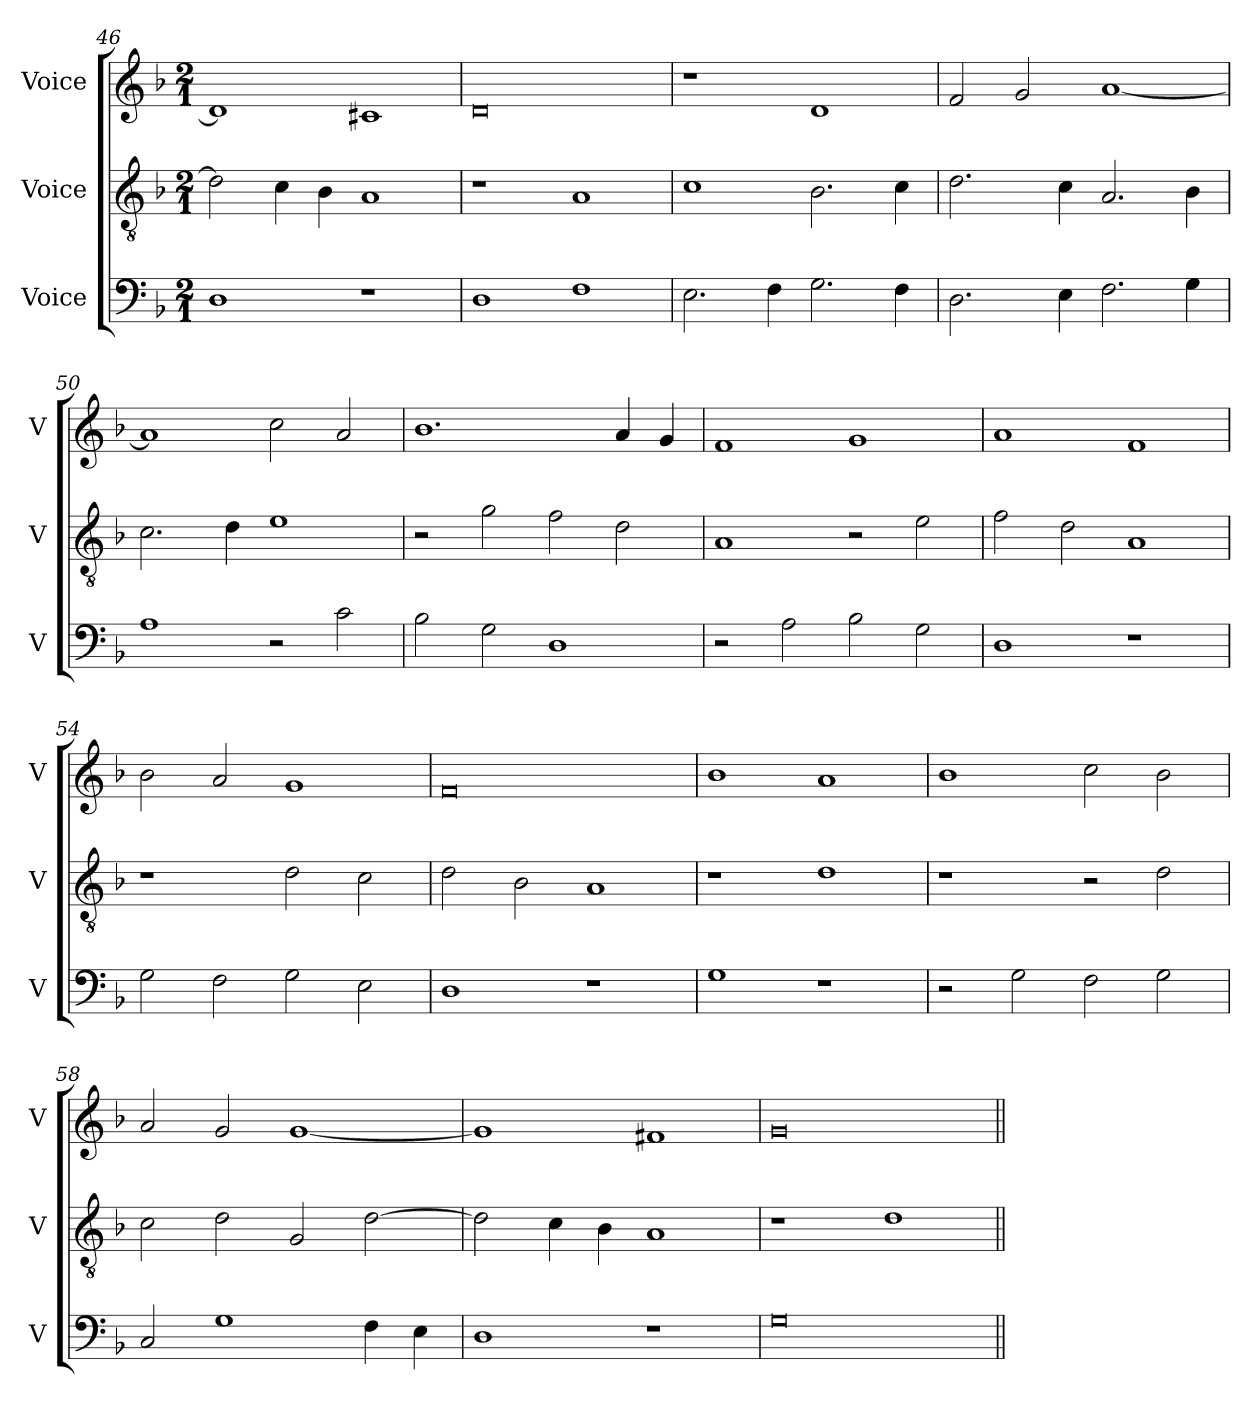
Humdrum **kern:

**kern	**kern	**kern
*part3	*part2	*part1
*staff3	*staff2	*staff1
*I"Voice	*I"Voice	*I"Voice
*I'V	*I'V	*I'V
*clefF4	*clefGv2	*clefG2
*k[b-]	*k[b-]	*k[b-]
*M2/1	*M2/1	*M2/1
=46	=46	=46
1D	2d\]	1d]
.	4c\	.
.	4B-\	.
1r	1A	1c#X
=47	=47	=47
1D	1r	0d
1F	1A	.
=48	=48	=48
2.E\	1c	1r
4F\	.	.
2.G\	2.B-\	1d
4F\	4c\	.
!!LO:LB:g=z
=49	=49	=49
2.D\	2.d\	2f/
.	.	2g/
4E\	4c\	.
2.F\	2.A/	[1a
4G\	4B-\	.
=50	=50	=50
1A	2.c\	1a]
.	4d\	.
2r	1e	2cc\
2c\	.	2a/
=51	=51	=51
2B-\	2r	1.b-
2G\	2g\	.
1D	2f\	.
.	2d\	4a/
.	.	4g/
=52	=52	=52
2r	1A	1f
2A\	.	.
2B-\	2r	1g
2G\	2e\	.
!!LO:PB:g=z
=53	=53	=53
1D	2f\	1a
.	2d\	.
1r	1A	1f
=54	=54	=54
2G\	1r	2b-\
2F\	.	2a/
2G\	2d\	1g
2E\	2c\	.
=55	=55	=55
1D	2d\	0f
.	2B-\	.
1r	1A	.
=56	=56	=56
1G	1r	1b-
1r	1d	1a
!!LO:LB:g=z
=57	=57	=57
2r	1r	1b-
2G\	.	.
2F\	2r	2cc\
2G\	2d\	2b-\
=58	=58	=58
2C/	2c\	2a/
1G	2d\	2g/
.	2G/	[1g
4F\	[2d\	.
4E\	.	.
=59	=59	=59
1D	2d\]	1g]
.	4c\	.
.	4B-\	.
1r	1A	1f#X
=60	=60	=60
0G	1r	0g
.	1d	.
=||	=||	=||
*-	*-	*-
